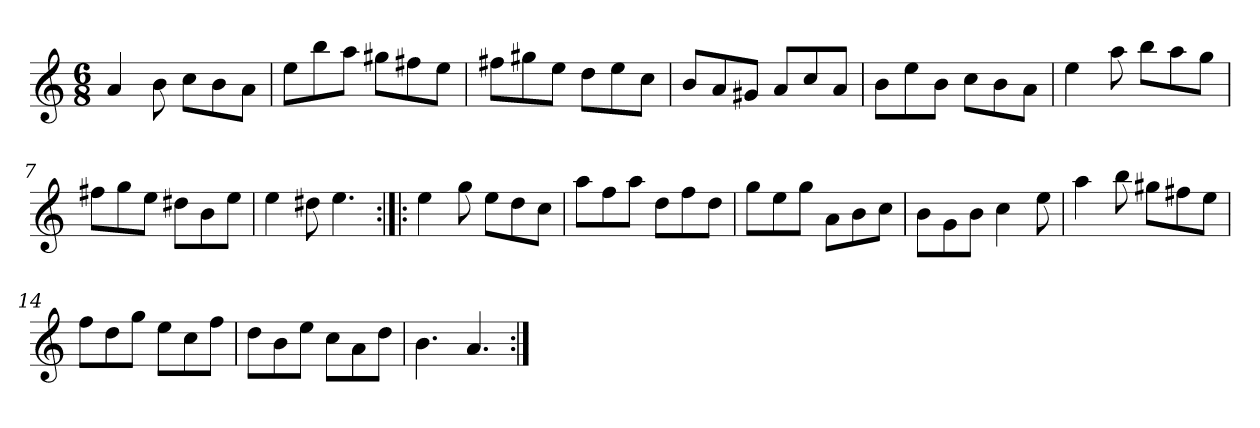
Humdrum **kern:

**kern
*part1
*staff1
*clefG2
*k[]
*C:
*M6/8
*MM120
=1
4a
8b
8cc\L
8b\
8a\J
=2
8ee\L
8bb\
8aa\J
8gg#X\L
8ff#X\
8ee\J
=3
8ff#X\L
8gg#X\
8ee\J
8dd\L
8ee\
8cc\J
=4
8b/L
8a/
8g#X/J
8a/L
8cc/
8a/J
=5
8b\L
8ee\
8b\J
8cc\L
8b\
8a\J
=6
4ee
8aa
8bb\L
8aa\
8gg\J
=7
8ff#X\L
8gg\
8ee\J
8dd#X\L
8b\
8ee\J
=8
4ee
8dd#X
4.ee
=9:|!|:
4ee
8gg
8ee\L
8dd\
8cc\J
=10
8aa\L
8ff\
8aa\J
8dd\L
8ff\
8dd\J
=11
8gg\L
8ee\
8gg\J
8a\L
8b\
8cc\J
=12
8b\L
8g\
8b\J
4cc
8ee
=13
4aa
8bb
8gg#X\L
8ff#X\
8ee\J
=14
8ff\L
8dd\
8gg\J
8ee\L
8cc\
8ff\J
=15
8dd\L
8b\
8ee\J
8cc\L
8a\
8dd\J
=16
4.b
4.a
=:|!
*-
